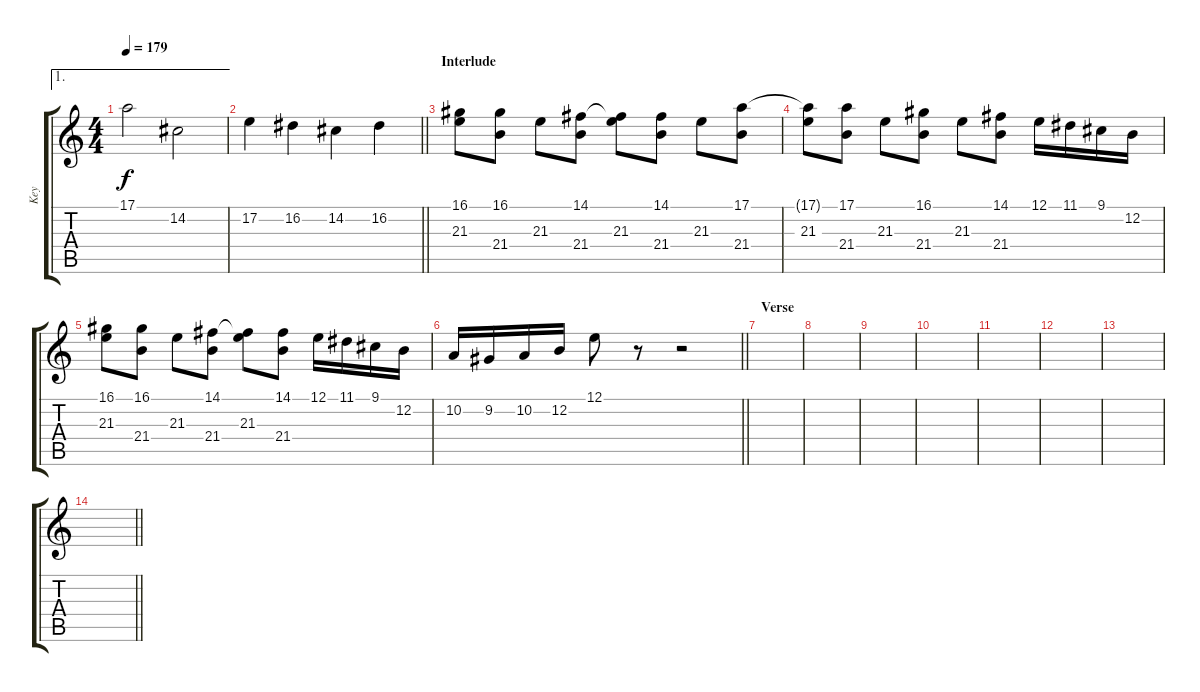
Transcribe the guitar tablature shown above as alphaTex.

\track ("Key" "Key") {instrument drawbarorgan}
\staff {score tabs}
\tuning (E4 B3 G3 D3 A2 E2) {hide}
\ae 1
\ts (4 4)
\tempo 179
\clef g2
\ks c
17.1.2{dy f} 14.2.2 |
\barLineRight lightlight
17.2.4 16.2.4 14.2.4 16.2.4 |
\section ("" "Interlude")
(16.1 21.3).8 (16.1 21.4).8 21.3.8 (14.1 21.4).8 (14.1{t} 21.3).8 (14.1 21.4).8 21.3.8 (17.1 21.4).8 |
(17.1{t} 21.3).8 (17.1 21.4).8 21.3.8 (16.1 21.4).8 21.3.8 (14.1 21.4).8 12.1.16 11.1.16 9.1.16 12.2.16 |
(16.1 21.3).8 (16.1 21.4).8 21.3.8 (14.1 21.4).8 (14.1{t} 21.3).8 (14.1 21.4).8 12.1.16 11.1.16 9.1.16 12.2.16 |
\barLineRight lightlight
10.2.16 9.2.16 10.2.16 12.2.16 12.1.8 r.8 r.2 |
\section ("" "Verse")
|
|
|
|
|
|
|
\barLineRight lightlight
